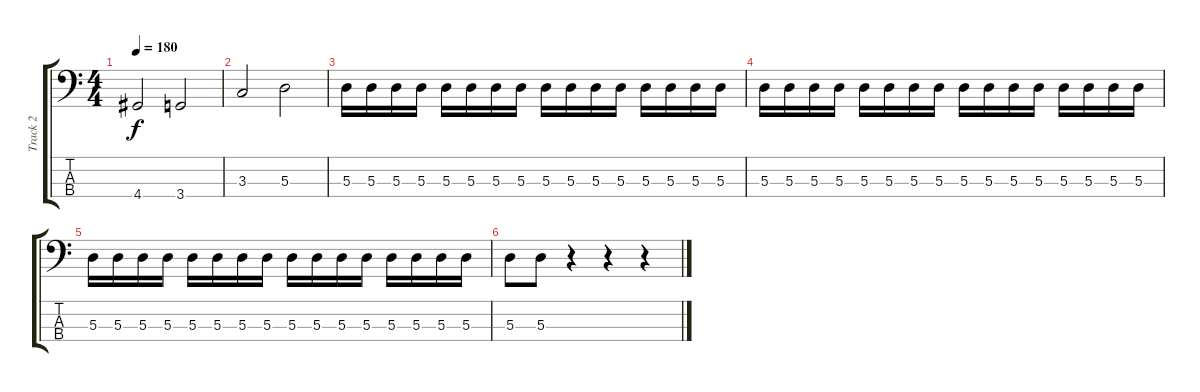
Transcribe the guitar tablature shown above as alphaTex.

\track ("Track 2" "Track 2") {instrument electricbasspick}
\staff {score tabs}
\tuning (G2 D2 A1 E1) {hide}
\ts (4 4)
\tempo 180
\clef f4
\ks c
4.4.2{dy f} 3.4.2 |
3.3.2 5.3.2 |
5.3.16 5.3.16 5.3.16 5.3.16 5.3.16 5.3.16 5.3.16 5.3.16 5.3.16 5.3.16 5.3.16 5.3.16 5.3.16 5.3.16 5.3.16 5.3.16 |
5.3.16 5.3.16 5.3.16 5.3.16 5.3.16 5.3.16 5.3.16 5.3.16 5.3.16 5.3.16 5.3.16 5.3.16 5.3.16 5.3.16 5.3.16 5.3.16 |
5.3.16 5.3.16 5.3.16 5.3.16 5.3.16 5.3.16 5.3.16 5.3.16 5.3.16 5.3.16 5.3.16 5.3.16 5.3.16 5.3.16 5.3.16 5.3.16 |
5.3.8 5.3.8 r.4 r.4 r.4
